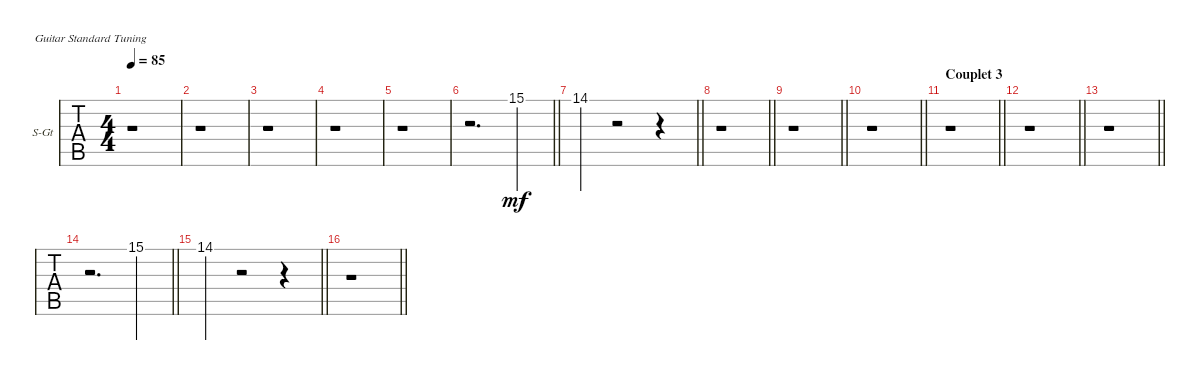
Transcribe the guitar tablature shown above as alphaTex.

\bracketExtendMode groupsimilarinstruments
\firstSystemTrackNameOrientation horizontal
\otherSystemsTrackNameOrientation horizontal
\chordDiagramsInScore
\track ("Effet" "S-Gt") {instrument glockenspiel}
\staff {tabs}
\tuning (E4 B3 G3 D3 A2 E2)
\displaytranspose 12
\ts (4 4)
\tempo 85
\clef g2
\ks c
r.1{dy mf} |
r.1 |
r.1 |
r.1 |
r.1 |
\barLineRight lightlight
r.2{d} 15.1.4 |
\barLineRight lightlight
14.1.4 r.2 r.4 |
\barLineRight lightlight
r.1 |
\barLineRight lightlight
r.1 |
\barLineRight lightlight
r.1 |
\section ("" "Couplet 3")
\barLineRight lightlight
r.1 |
\barLineRight lightlight
r.1 |
\barLineRight lightlight
r.1 |
\barLineRight lightlight
r.2{d} 15.1.4 |
\barLineRight lightlight
14.1.4 r.2 r.4 |
\barLineRight lightlight
r.1
